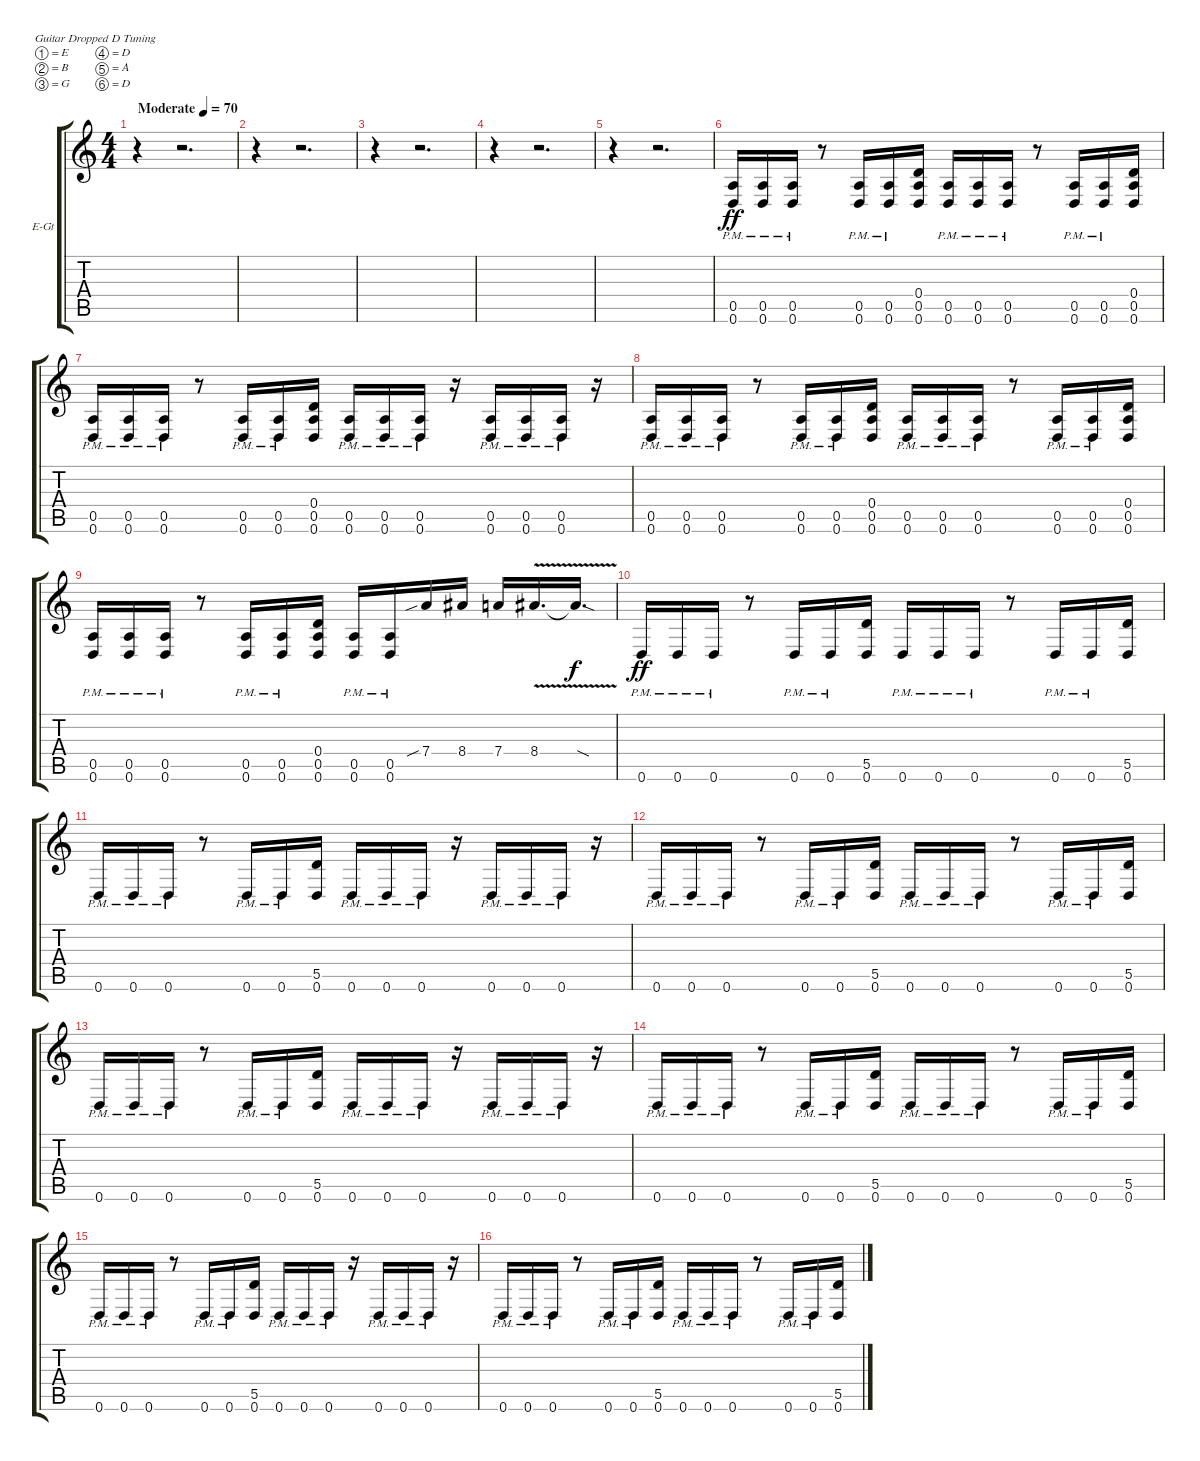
\bracketExtendMode groupsimilarinstruments
\firstSystemTrackNameOrientation horizontal
\otherSystemsTrackNameOrientation horizontal
\track ("Track 3" "E-Gt") {instrument distortionguitar}
\staff {score tabs}
\tuning (E4 B3 G3 D3 A2 D2)
\ts (4 4)
\beaming (8 2 2 2 2)
\tempo (70 "Moderate")
\clef g2
\ks c
r.4{dy ff instrument distortionguitar} r.2{d} |
r.4 r.2{d} |
r.4 r.2{d} |
r.4 r.2{d} |
r.4 r.2{d} |
(0.5{pm} 0.6{pm}).16 (0.5{pm} 0.6{pm}).16 (0.5{pm} 0.6{pm}).16 r.8 (0.5{pm} 0.6{pm}).16 (0.5{pm} 0.6{pm}).16 (0.4 0.5 0.6).16 (0.5{pm} 0.6{pm}).16 (0.5{pm} 0.6{pm}).16 (0.5{pm} 0.6{pm}).16 r.8 (0.5{pm} 0.6{pm}).16 (0.5{pm} 0.6{pm}).16 (0.4 0.5 0.6).16 |
(0.5{pm} 0.6{pm}).16 (0.5{pm} 0.6{pm}).16 (0.5{pm} 0.6{pm}).16 r.8 (0.5{pm} 0.6{pm}).16 (0.5{pm} 0.6{pm}).16 (0.4 0.5 0.6).16 (0.5{pm} 0.6{pm}).16 (0.5{pm} 0.6{pm}).16 (0.5{pm} 0.6{pm}).16 r.16 (0.5{pm} 0.6{pm}).16 (0.5{pm} 0.6{pm}).16 (0.5{pm} 0.6{pm}).16 r.16 |
(0.5{pm} 0.6{pm}).16 (0.5{pm} 0.6{pm}).16 (0.5{pm} 0.6{pm}).16 r.8 (0.5{pm} 0.6{pm}).16 (0.5{pm} 0.6{pm}).16 (0.4 0.5 0.6).16 (0.5{pm} 0.6{pm}).16 (0.5{pm} 0.6{pm}).16 (0.5{pm} 0.6{pm}).16 r.8 (0.5{pm} 0.6{pm}).16 (0.5{pm} 0.6{pm}).16 (0.4 0.5 0.6).16 |
(0.5{pm} 0.6{pm}).16 (0.5{pm} 0.6{pm}).16 (0.5{pm} 0.6{pm}).16 r.8 (0.5{pm} 0.6{pm}).16 (0.5{pm} 0.6{pm}).16 (0.4 0.5 0.6).16 (0.5{pm} 0.6{pm}).16 (0.5{pm} 0.6{pm}).16 7.4{sib}.16 8.4.16 7.4.16 8.4{v}.16{d} 8.4{v sod t}.16{d dy f} |
0.6{pm}.16{dy ff} 0.6{pm}.16 0.6{pm}.16 r.8 0.6{pm}.16 0.6{pm}.16 (5.5 0.6).16 0.6{pm}.16 0.6{pm}.16 0.6{pm}.16 r.8 0.6{pm}.16 0.6{pm}.16 (5.5 0.6).16 |
0.6{pm}.16 0.6{pm}.16 0.6{pm}.16 r.8 0.6{pm}.16 0.6{pm}.16 (5.5 0.6).16 0.6{pm}.16 0.6{pm}.16 0.6{pm}.16 r.16 0.6{pm}.16 0.6{pm}.16 0.6{pm}.16 r.16 |
0.6{pm}.16 0.6{pm}.16 0.6{pm}.16 r.8 0.6{pm}.16 0.6{pm}.16 (5.5 0.6).16 0.6{pm}.16 0.6{pm}.16 0.6{pm}.16 r.8 0.6{pm}.16 0.6{pm}.16 (5.5 0.6).16 |
0.6{pm}.16 0.6{pm}.16 0.6{pm}.16 r.8 0.6{pm}.16 0.6{pm}.16 (5.5 0.6).16 0.6{pm}.16 0.6{pm}.16 0.6{pm}.16 r.16 0.6{pm}.16 0.6{pm}.16 0.6{pm}.16 r.16 |
0.6{pm}.16 0.6{pm}.16 0.6{pm}.16 r.8 0.6{pm}.16 0.6{pm}.16 (5.5 0.6).16 0.6{pm}.16 0.6{pm}.16 0.6{pm}.16 r.8 0.6{pm}.16 0.6{pm}.16 (5.5 0.6).16 |
0.6{pm}.16 0.6{pm}.16 0.6{pm}.16 r.8 0.6{pm}.16 0.6{pm}.16 (5.5 0.6).16 0.6{pm}.16 0.6{pm}.16 0.6{pm}.16 r.16 0.6{pm}.16 0.6{pm}.16 0.6{pm}.16 r.16 |
0.6{pm}.16 0.6{pm}.16 0.6{pm}.16 r.8 0.6{pm}.16 0.6{pm}.16 (5.5 0.6).16 0.6{pm}.16 0.6{pm}.16 0.6{pm}.16 r.8 0.6{pm}.16 0.6{pm}.16 (5.5 0.6).16
